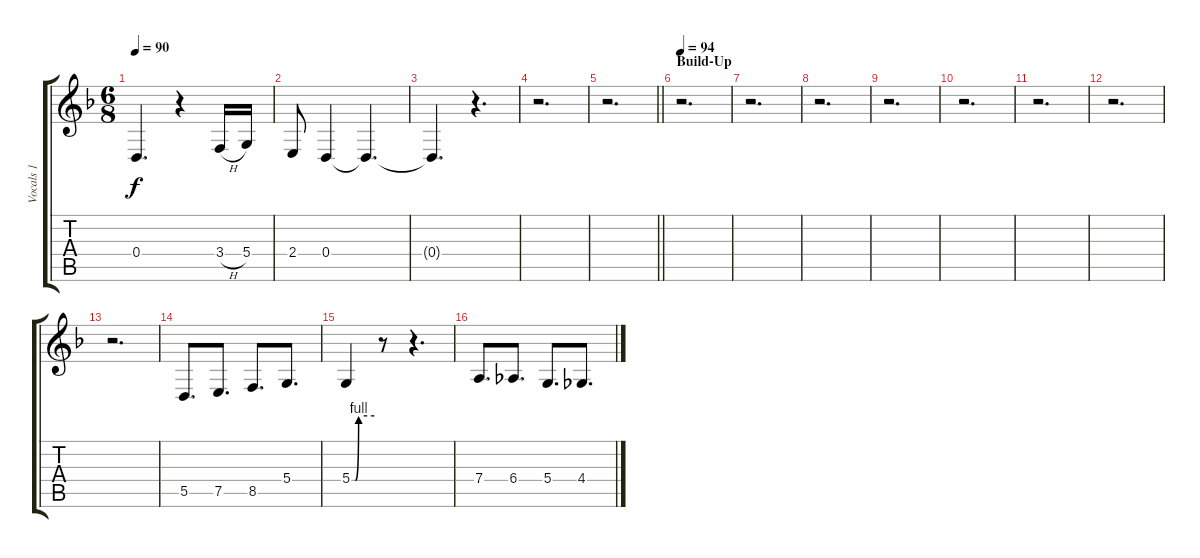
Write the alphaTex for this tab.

\track ("Vocals 1" "Vocals 1") {instrument oboe}
\staff {score tabs}
\tuning (E4 A3 F3 D3 A2 D2) {hide}
\ts (6 8)
\tempo 90
\clef g2
\ks dminor
0.4{t}.4{d dy f} r.4 3.4{h}.16{volume 14} 5.4.16 |
2.4.8 0.4.4 0.4{t}.4{d volume 8} |
0.4{t}.4{d} r.4{d} |
r.2{d} |
\barLineRight lightlight
r.2{d} |
\section ("" "Build-Up")
\tempo 94
r.2{d} |
r.2{d} |
r.2{d} |
r.2{d} |
r.2{d} |
r.2{d} |
r.2{d} |
r.2{d} |
5.5.8{d volume 14 balance 8} 7.5.8{d} 8.5.8{d} 5.4.8{d} |
5.4{be (custom 0 0 9 0 18 4 60 4)}.4 r.8 r.4{d} |
7.4.8{d} 6.4.8{d} 5.4.8{d} 4.4.8{d}
